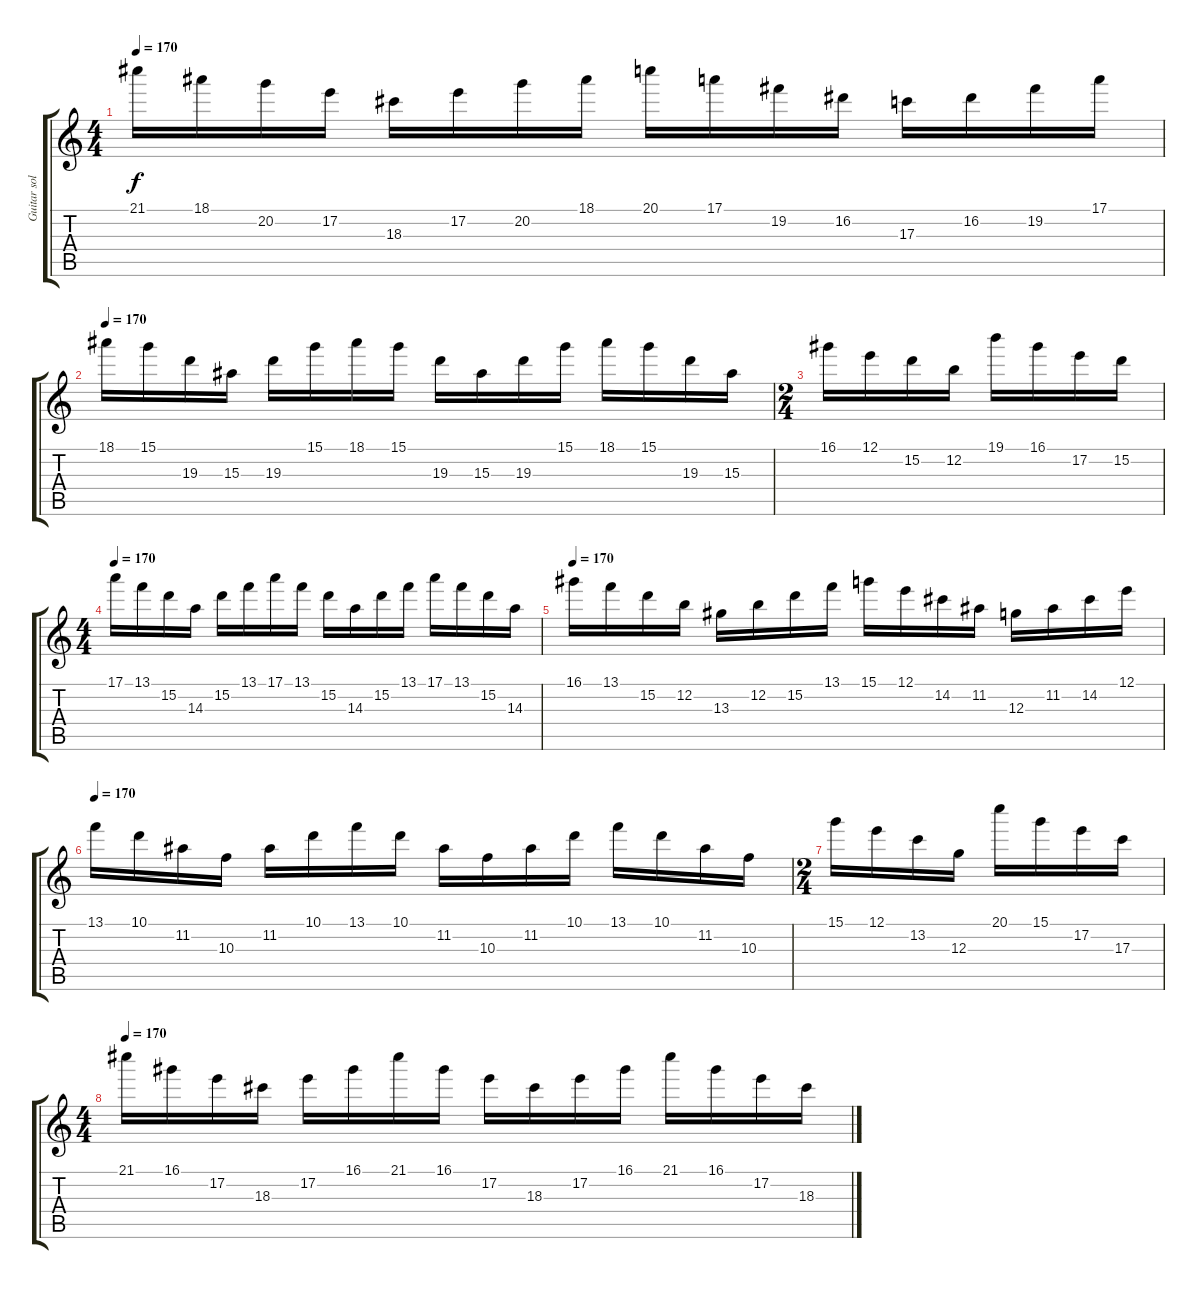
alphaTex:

\track ("Guitar solo" "Guitar sol") {instrument distortionguitar}
\staff {score tabs}
\tuning (E4 B3 G3 D3 A2 E2) {hide}
\ts (4 4)
\tempo 170
\clef g2
\ks c
21.1.16{dy f} 18.1.16 20.2.16 17.2.16 18.3.16 17.2.16 20.2.16 18.1.16 20.1.16 17.1.16 19.2.16 16.2.16 17.3.16 16.2.16 19.2.16 17.1.16 |
\tempo 170
18.1.16 15.1.16 19.3.16 15.3.16 19.3.16 15.1.16 18.1.16 15.1.16 19.3.16 15.3.16 19.3.16 15.1.16 18.1.16 15.1.16 19.3.16 15.3.16 |
\ts (2 4)
16.1.16 12.1.16 15.2.16 12.2.16 19.1.16 16.1.16 17.2.16 15.2.16 |
\ts (4 4)
\tempo 170
17.1.16 13.1.16 15.2.16 14.3.16 15.2.16 13.1.16 17.1.16 13.1.16 15.2.16 14.3.16 15.2.16 13.1.16 17.1.16 13.1.16 15.2.16 14.3.16 |
\tempo 170
16.1.16 13.1.16 15.2.16 12.2.16 13.3.16 12.2.16 15.2.16 13.1.16 15.1.16 12.1.16 14.2.16 11.2.16 12.3.16 11.2.16 14.2.16 12.1.16 |
\tempo 170
13.1.16 10.1.16 11.2.16 10.3.16 11.2.16 10.1.16 13.1.16 10.1.16 11.2.16 10.3.16 11.2.16 10.1.16 13.1.16 10.1.16 11.2.16 10.3.16 |
\ts (2 4)
15.1.16 12.1.16 13.2.16 12.3.16 20.1.16 15.1.16 17.2.16 17.3.16 |
\ts (4 4)
\tempo 170
21.1.16 16.1.16 17.2.16 18.3.16 17.2.16 16.1.16 21.1.16 16.1.16 17.2.16 18.3.16 17.2.16 16.1.16 21.1.16 16.1.16 17.2.16 18.3.16
